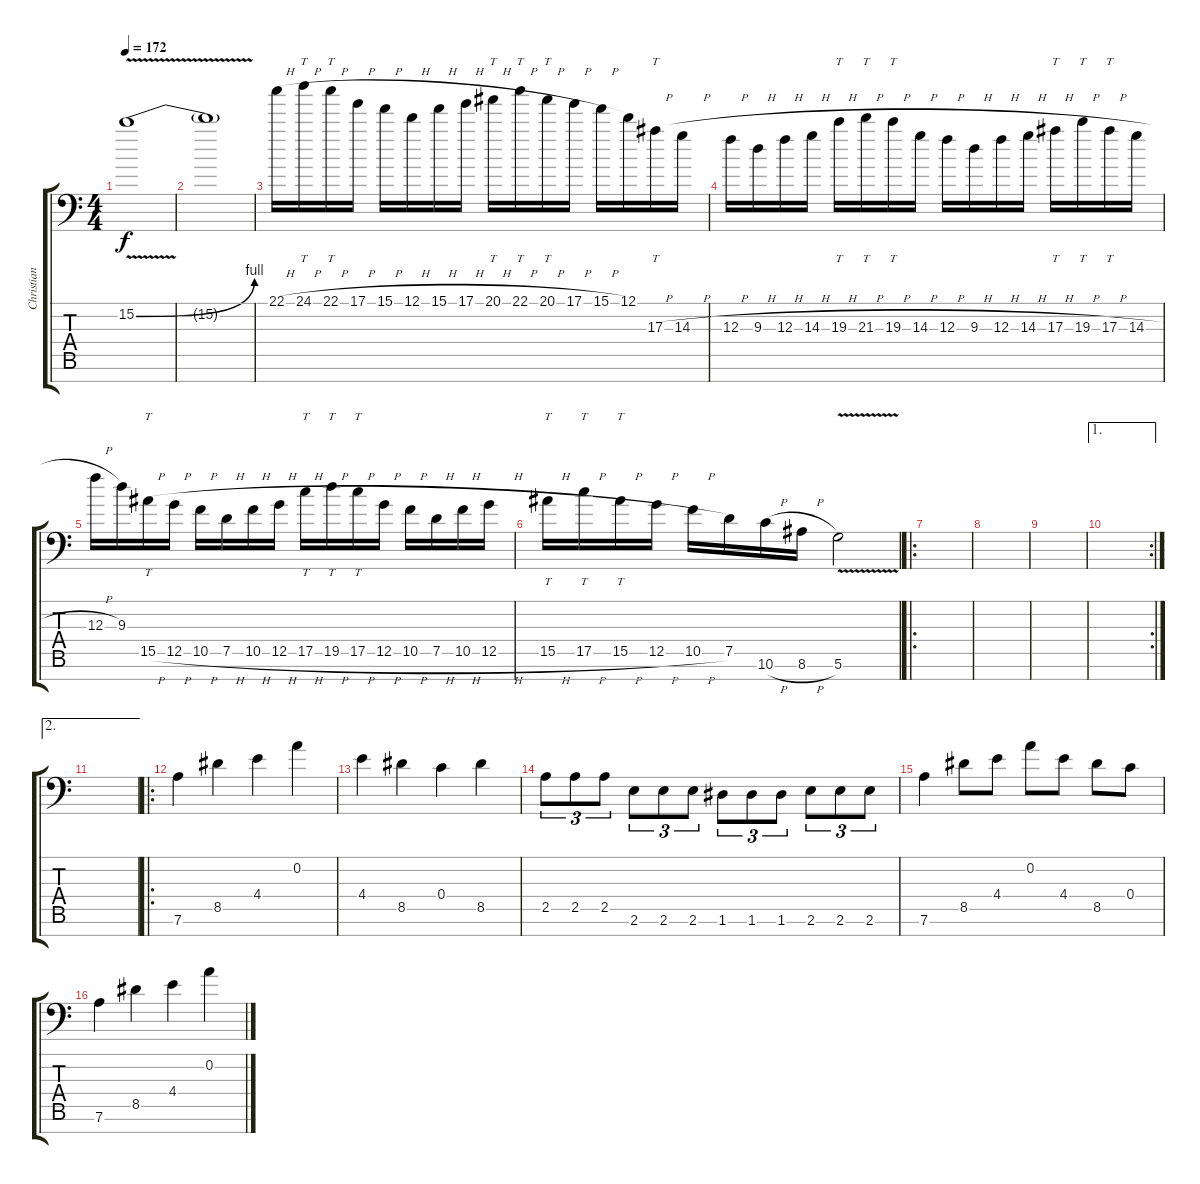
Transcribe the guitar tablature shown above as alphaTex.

\track ("Christian Muenzner" "Christian ") {instrument distortionguitar}
\staff {score tabs}
\tuning (D4 A3 F3 C3 G2 D2 A1) {hide}
\ts (4 4)
\tempo 172
\clef f4
\ks c
15.2{be (bend 0 0 60 4) v}.1{dy f} |
15.2{t}.1 |
22.1{h}.16 24.1{h}.16{tt} 22.1{h}.16{tt} 17.1{h}.16 15.1{h}.16 12.1{h}.16 15.1{h}.16 17.1{h}.16 20.1{h}.16{tt} 22.1{h}.16{tt} 20.1{h}.16{tt} 17.1{h}.16 15.1{h}.16 12.1.16 17.3{h}.16{tt} 14.3{h}.16 |
12.3{h}.16 9.3{h}.16 12.3{h}.16 14.3{h}.16 19.3{h}.16{tt} 21.3{h}.16{tt} 19.3{h}.16{tt} 14.3{h}.16 12.3{h}.16 9.3{h}.16 12.3{h}.16 14.3{h}.16 17.3{h}.16{tt} 19.3{h}.16{tt} 17.3{h}.16{tt} 14.3{h}.16 |
12.3{h}.16 9.3.16 15.5{h}.16{tt} 12.5{h}.16 10.5{h}.16 7.5{h}.16 10.5{h}.16 12.5{h}.16 17.5{h}.16{tt} 19.5{h}.16{tt} 17.5{h}.16{tt} 12.5{h}.16 10.5{h}.16 7.5{h}.16 10.5{h}.16 12.5{h}.16 |
15.5{h}.16{tt} 17.5{h}.16{tt} 15.5{h}.16{tt} 12.5{h}.16 10.5{h}.16 7.5.16 10.6{h}.16 8.6{h}.16 5.6{v}.2 |
\ro
|
|
|
\ae 1
\rc 2
|
\ae 2
|
\ro
7.6.4 8.5.4 4.4.4 0.2.4 |
4.4.4 8.5.4 0.4.4 8.5.4 |
2.5.8{tu (3 2)} 2.5.8{tu (3 2)} 2.5.8{tu (3 2)} 2.6.8{tu (3 2)} 2.6.8{tu (3 2)} 2.6.8{tu (3 2)} 1.6.8{tu (3 2)} 1.6.8{tu (3 2)} 1.6.8{tu (3 2)} 2.6.8{tu (3 2)} 2.6.8{tu (3 2)} 2.6.8{tu (3 2)} |
7.6.4 8.5.8 4.4.8 0.2.8 4.4.8 8.5.8 0.4.8 |
7.6.4 8.5.4 4.4.4 0.2.4
